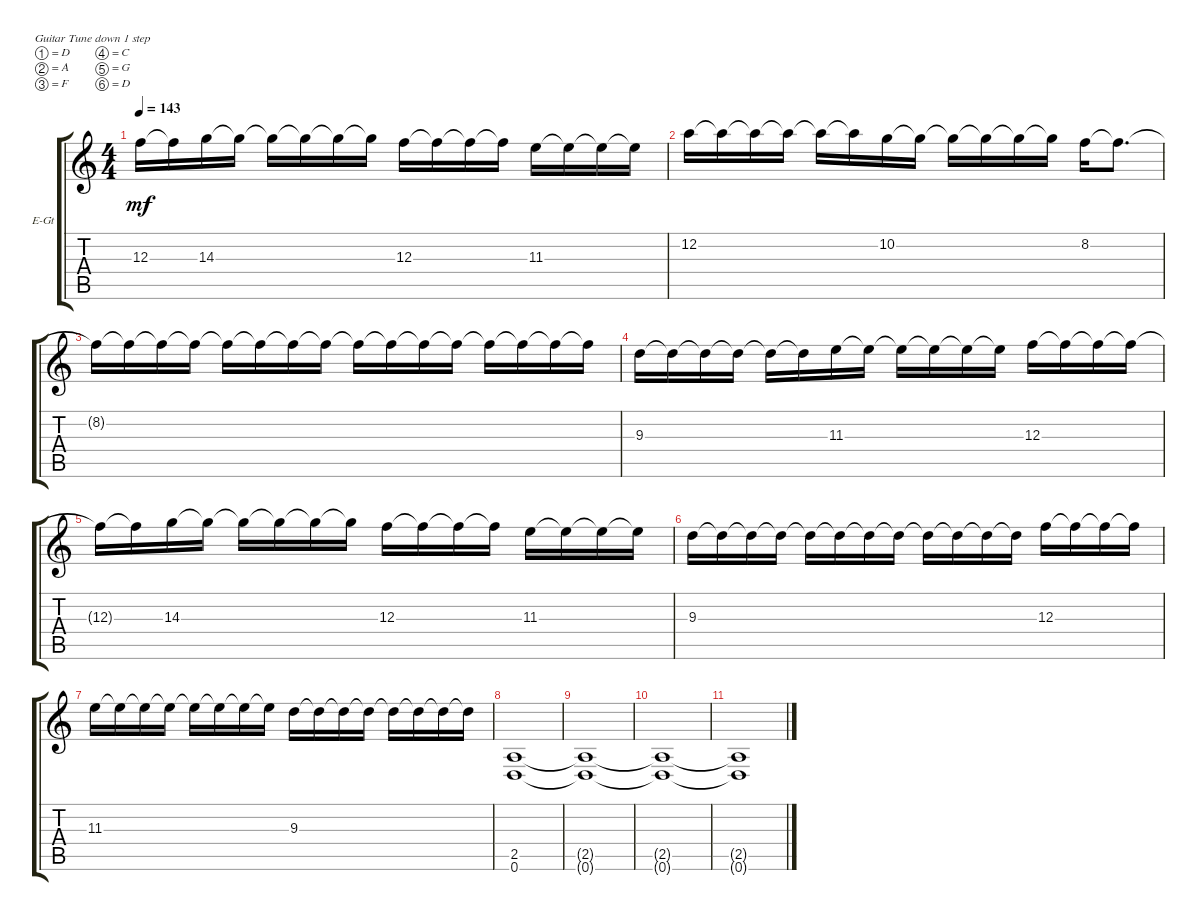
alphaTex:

\defaultSystemsLayout 4
\bracketExtendMode groupsimilarinstruments
\firstSystemTrackNameOrientation horizontal
\otherSystemsTrackNameOrientation horizontal
\track ("Electric Guitar" "E-Gt") {instrument distortionguitar}
\staff {score tabs}
\tuning (D4 A3 F3 C3 G2 D2)
\ts (4 4)
\tempo 143
\clef g2
\ks c
12.3{t}.16{dy mf} 12.3{t}.16 14.3.16 14.3{t}.16 14.3{t}.16 14.3{t}.16 14.3{t}.16 14.3{t}.16 12.3.16 12.3{t}.16 12.3{t}.16 12.3{t}.16 11.3.16 11.3{t}.16 11.3{t}.16 11.3{t}.16 |
12.2.16 12.2{t}.16 12.2{t}.16 12.2{t}.16 12.2{t}.16 12.2{t}.16 10.2.16 10.2{t}.16 10.2{t}.16 10.2{t}.16 10.2{t}.16 10.2{t}.16 8.2.16 8.2{t}.8{d} |
8.2{t}.16 8.2{t}.16 8.2{t}.16 8.2{t}.16 8.2{t}.16 8.2{t}.16 8.2{t}.16 8.2{t}.16 8.2{t}.16 8.2{t}.16 8.2{t}.16 8.2{t}.16 8.2{t}.16 8.2{t}.16 8.2{t}.16 8.2{t}.16 |
9.3.16 9.3{t}.16 9.3{t}.16 9.3{t}.16 9.3{t}.16 9.3{t}.16 11.3.16 11.3{t}.16 11.3{t}.16 11.3{t}.16 11.3{t}.16 11.3{t}.16 12.3.16 12.3{t}.16 12.3{t}.16 12.3{t}.16 |
12.3{t}.16 12.3{t}.16 14.3.16 14.3{t}.16 14.3{t}.16 14.3{t}.16 14.3{t}.16 14.3{t}.16 12.3.16 12.3{t}.16 12.3{t}.16 12.3{t}.16 11.3.16 11.3{t}.16 11.3{t}.16 11.3{t}.16 |
9.3.16 9.3{t}.16 9.3{t}.16 9.3{t}.16 9.3{t}.16 9.3{t}.16 9.3{t}.16 9.3{t}.16 9.3{t}.16 9.3{t}.16 9.3{t}.16 9.3{t}.16 12.3.16 12.3{t}.16 12.3{t}.16 12.3{t}.16 |
11.3.16 11.3{t}.16 11.3{t}.16 11.3{t}.16 11.3{t}.16 11.3{t}.16 11.3{t}.16 11.3{t}.16 9.3.16 9.3{t}.16 9.3{t}.16 9.3{t}.16 9.3{t}.16 9.3{t}.16 9.3{t}.16 9.3{t}.16 |
(0.6 2.5).1 |
(2.5{t} 0.6{t}).1 |
(0.6{t} 2.5{t}).1 |
(2.5{t} 0.6{t}).1
